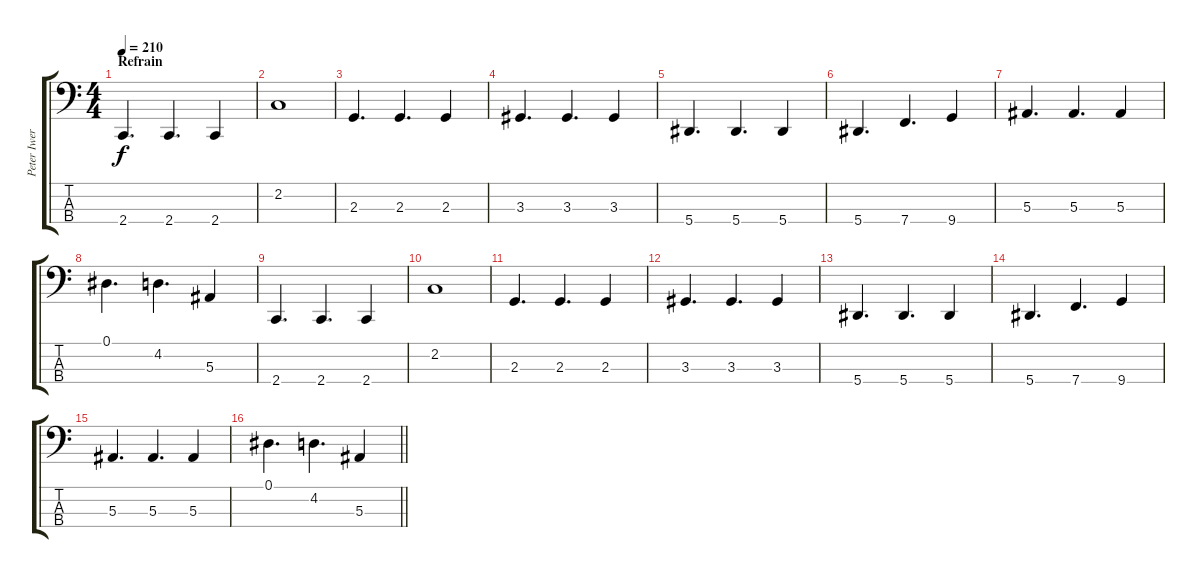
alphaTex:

\track ("Peter Iwers" "Peter Iwer") {instrument electricbassfinger}
\staff {score tabs}
\tuning (Eb2 Bb1 F1 Bb0) {hide}
\ts (4 4)
\section ("" "Refrain")
\tempo 210
\clef f4
\ks c
2.4.4{d dy f} 2.4.4{d} 2.4.4 |
2.2.1 |
2.3.4{d} 2.3.4{d} 2.3.4 |
3.3.4{d} 3.3.4{d} 3.3.4 |
5.4.4{d} 5.4.4{d} 5.4.4 |
5.4.4{d} 7.4.4{d} 9.4.4 |
5.3.4{d} 5.3.4{d} 5.3.4 |
0.1.4{d} 4.2.4{d} 5.3.4 |
2.4.4{d} 2.4.4{d} 2.4.4 |
2.2.1 |
2.3.4{d} 2.3.4{d} 2.3.4 |
3.3.4{d} 3.3.4{d} 3.3.4 |
5.4.4{d} 5.4.4{d} 5.4.4 |
5.4.4{d} 7.4.4{d} 9.4.4 |
5.3.4{d} 5.3.4{d} 5.3.4 |
\barLineRight lightlight
0.1.4{d} 4.2.4{d} 5.3.4
